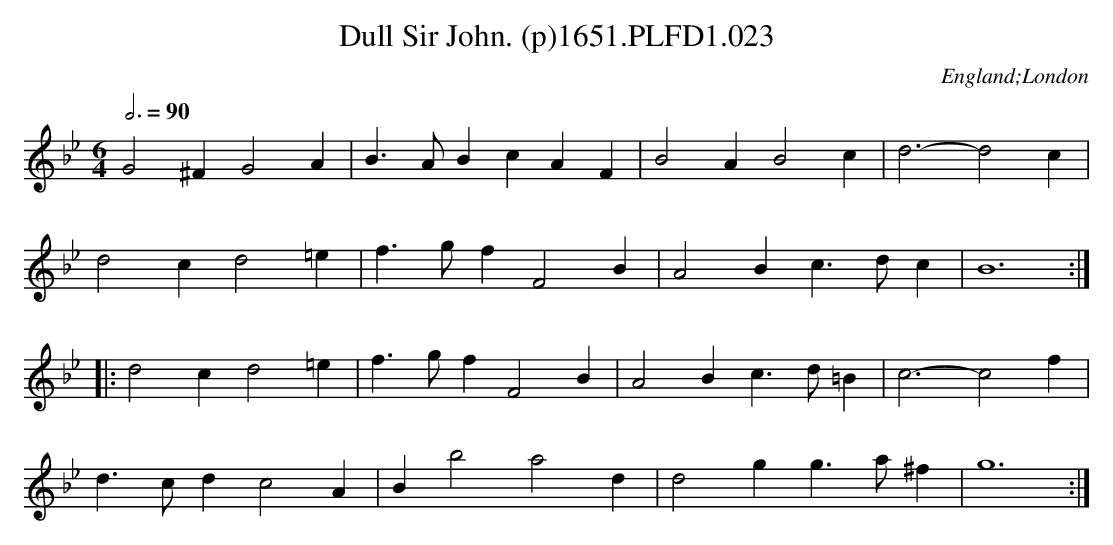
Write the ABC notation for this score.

X:1
T:Dull Sir John. (p)1651.PLFD1.023
M:6/4
L:1/4
Q:3/4=90
O:England;London
K:Gm
G2 ^F G2 A|B>AB cAF|B2 A B2 c|d3-d2 c|
d2 c d2 =e|f>gf F2 B|A2 B c>dc|B6:|
|:d2 c d2 =e|f>gf F2 B|A2 B c>d=B|c3-c2 f|
d>cd c2 A|B b2 a2 d|d2 g g>a^f|g6:|
